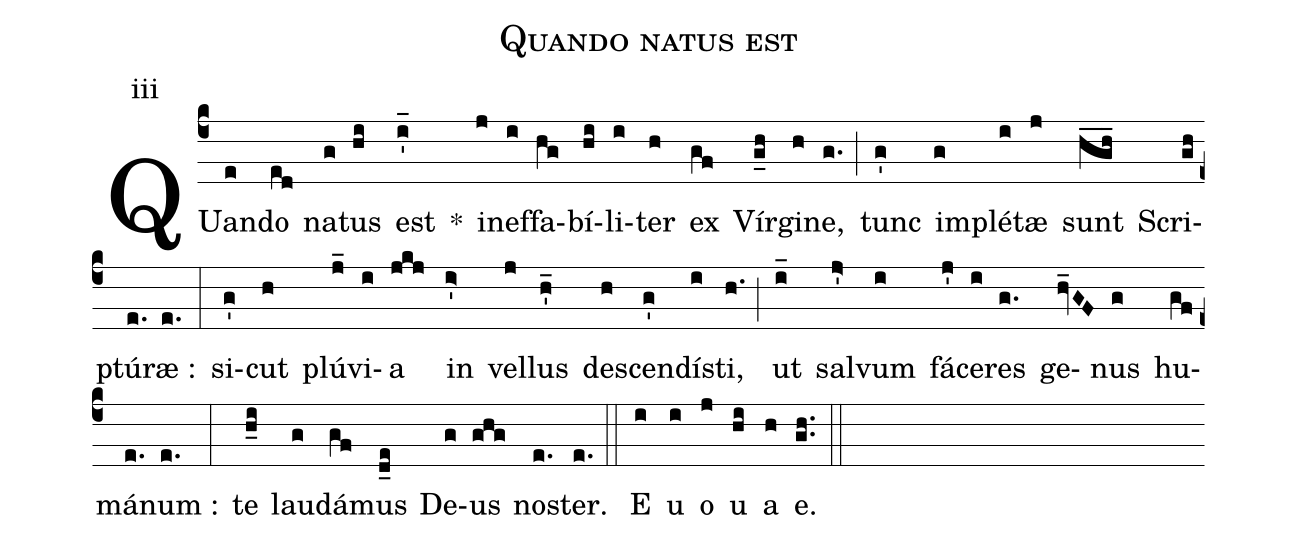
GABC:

name:Quando natus est;
mode:iii;
%%
(c4) QUan(e)do(ed) na(g)tus(hi) est(i'_) *() in(j)ef(i)fa(hg)bí(hi)li(i)ter(h) ex(gf) Vír(g_h)gi(h)ne,(g.) (;) tunc(g') im(g)plé(i)tæ(j) sunt(hgh___) Scri(gh)ptú(e.)ræ :(e.) (:) si(g')cut(h) plú(j_)vi(i)a(jkj) in(i>') vel(j)lus(h_') de(h)scen(g')dí(i)sti,(h.) (;) ut(i_) sal(j>')vum(i) fá(j')ce(i)res(g.) ge(hv_GF)nus(g) hu(gf)má(e.)num :(e.) (:) te(h_i) lau(g)dá(gf)mus(d_e) De(g)us(ghg) no(e.)ster.(e.) (::) <eu> E(i) u(i) o(j) u(hi) a(h) e.(gh..) </eu> (::)
